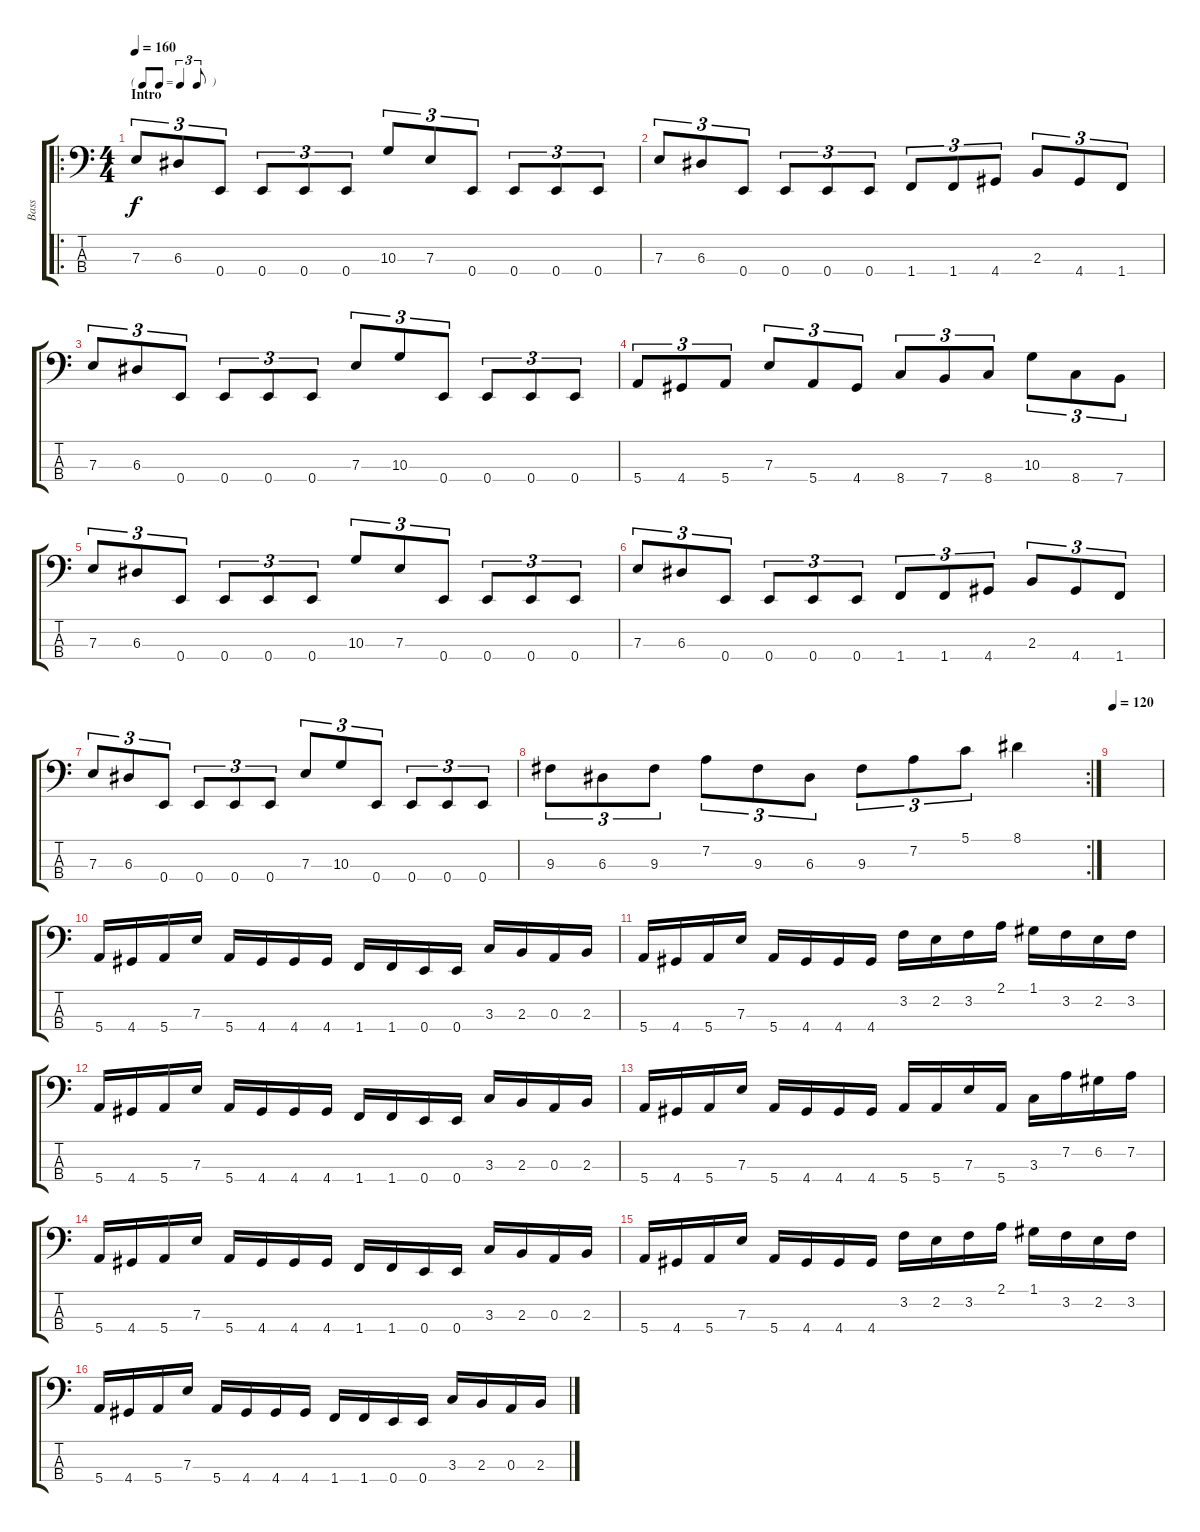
\track ("Bass" "Bass") {instrument electricbassfinger}
\staff {score tabs}
\tuning (G2 D2 A1 E1) {hide}
\ro
\ts (4 4)
\tf triplet8th
\section ("" "Intro")
\tempo 160
\clef f4
\ks c
7.3.8{tu (3 2) dy f instrument electricbassfinger} 6.3.8{tu (3 2)} 0.4.8{tu (3 2)} 0.4.8{tu (3 2)} 0.4.8{tu (3 2)} 0.4.8{tu (3 2)} 10.3.8{tu (3 2)} 7.3.8{tu (3 2)} 0.4.8{tu (3 2)} 0.4.8{tu (3 2)} 0.4.8{tu (3 2)} 0.4.8{tu (3 2)} |
7.3.8{tu (3 2)} 6.3.8{tu (3 2)} 0.4.8{tu (3 2)} 0.4.8{tu (3 2)} 0.4.8{tu (3 2)} 0.4.8{tu (3 2)} 1.4.8{tu (3 2)} 1.4.8{tu (3 2)} 4.4.8{tu (3 2)} 2.3.8{tu (3 2)} 4.4.8{tu (3 2)} 1.4.8{tu (3 2)} |
7.3.8{tu (3 2)} 6.3.8{tu (3 2)} 0.4.8{tu (3 2)} 0.4.8{tu (3 2)} 0.4.8{tu (3 2)} 0.4.8{tu (3 2)} 7.3.8{tu (3 2)} 10.3.8{tu (3 2)} 0.4.8{tu (3 2)} 0.4.8{tu (3 2)} 0.4.8{tu (3 2)} 0.4.8{tu (3 2)} |
5.4.8{tu (3 2)} 4.4.8{tu (3 2)} 5.4.8{tu (3 2)} 7.3.8{tu (3 2)} 5.4.8{tu (3 2)} 4.4.8{tu (3 2)} 8.4.8{tu (3 2)} 7.4.8{tu (3 2)} 8.4.8{tu (3 2)} 10.3.8{tu (3 2)} 8.4.8{tu (3 2)} 7.4.8{tu (3 2)} |
7.3.8{tu (3 2)} 6.3.8{tu (3 2)} 0.4.8{tu (3 2)} 0.4.8{tu (3 2)} 0.4.8{tu (3 2)} 0.4.8{tu (3 2)} 10.3.8{tu (3 2)} 7.3.8{tu (3 2)} 0.4.8{tu (3 2)} 0.4.8{tu (3 2)} 0.4.8{tu (3 2)} 0.4.8{tu (3 2)} |
7.3.8{tu (3 2)} 6.3.8{tu (3 2)} 0.4.8{tu (3 2)} 0.4.8{tu (3 2)} 0.4.8{tu (3 2)} 0.4.8{tu (3 2)} 1.4.8{tu (3 2)} 1.4.8{tu (3 2)} 4.4.8{tu (3 2)} 2.3.8{tu (3 2)} 4.4.8{tu (3 2)} 1.4.8{tu (3 2)} |
7.3.8{tu (3 2)} 6.3.8{tu (3 2)} 0.4.8{tu (3 2)} 0.4.8{tu (3 2)} 0.4.8{tu (3 2)} 0.4.8{tu (3 2)} 7.3.8{tu (3 2)} 10.3.8{tu (3 2)} 0.4.8{tu (3 2)} 0.4.8{tu (3 2)} 0.4.8{tu (3 2)} 0.4.8{tu (3 2)} |
\rc 2
9.3.8{tu (3 2)} 6.3.8{tu (3 2)} 9.3.8{tu (3 2)} 7.2.8{tu (3 2)} 9.3.8{tu (3 2)} 6.3.8{tu (3 2)} 9.3.8{tu (3 2)} 7.2.8{tu (3 2)} 5.1.8{tu (3 2)} 8.1.4 |
\tempo 120
|
5.4.16 4.4.16 5.4.16 7.3.16 5.4.16 4.4.16 4.4.16 4.4.16 1.4.16 1.4.16 0.4.16 0.4.16 3.3.16 2.3.16 0.3.16 2.3.16 |
5.4.16 4.4.16 5.4.16 7.3.16 5.4.16 4.4.16 4.4.16 4.4.16 3.2.16 2.2.16 3.2.16 2.1.16 1.1.16 3.2.16 2.2.16 3.2.16 |
5.4.16 4.4.16 5.4.16 7.3.16 5.4.16 4.4.16 4.4.16 4.4.16 1.4.16 1.4.16 0.4.16 0.4.16 3.3.16 2.3.16 0.3.16 2.3.16 |
5.4.16 4.4.16 5.4.16 7.3.16 5.4.16 4.4.16 4.4.16 4.4.16 5.4.16 5.4.16 7.3.16 5.4.16 3.3.16 7.2.16 6.2.16 7.2.16 |
5.4.16 4.4.16 5.4.16 7.3.16 5.4.16 4.4.16 4.4.16 4.4.16 1.4.16 1.4.16 0.4.16 0.4.16 3.3.16 2.3.16 0.3.16 2.3.16 |
5.4.16 4.4.16 5.4.16 7.3.16 5.4.16 4.4.16 4.4.16 4.4.16 3.2.16 2.2.16 3.2.16 2.1.16 1.1.16 3.2.16 2.2.16 3.2.16 |
5.4.16 4.4.16 5.4.16 7.3.16 5.4.16 4.4.16 4.4.16 4.4.16 1.4.16 1.4.16 0.4.16 0.4.16 3.3.16 2.3.16 0.3.16 2.3.16
